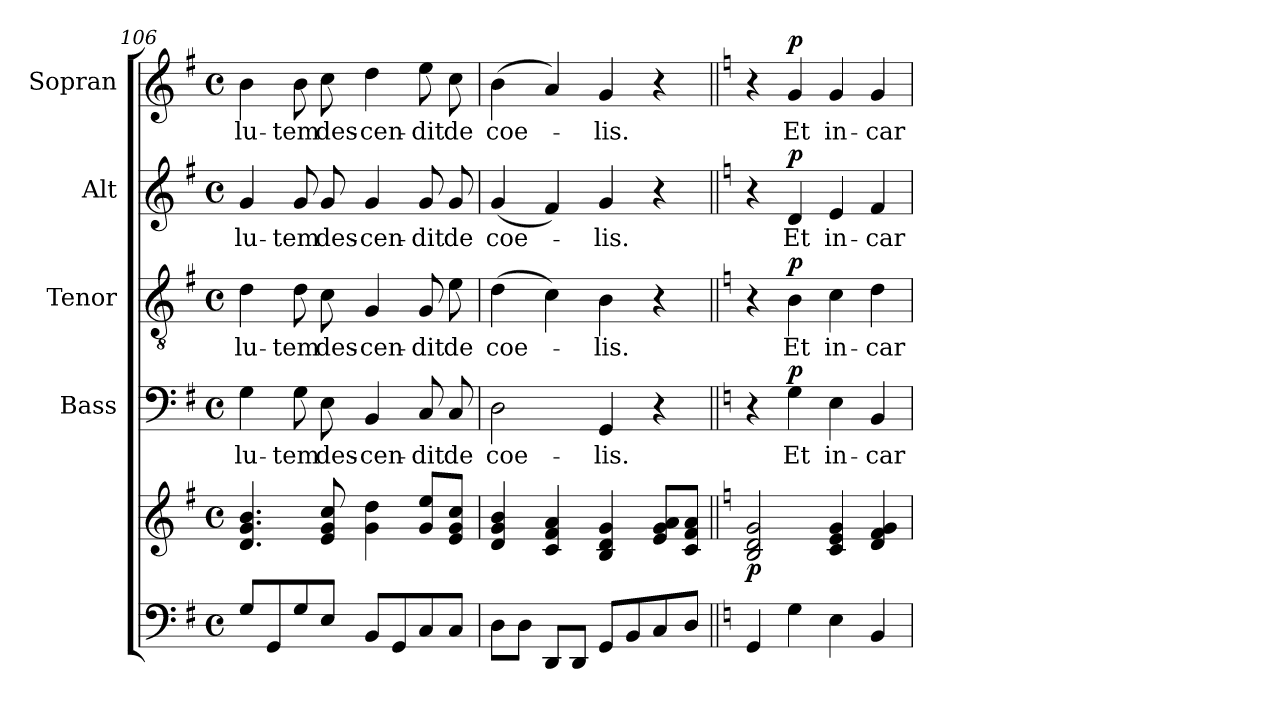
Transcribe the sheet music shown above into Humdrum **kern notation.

**kern	**kern	**dynam	**kern	**text	**dynam	**kern	**text	**dynam	**kern	**text	**dynam	**kern	**text	**dynam
*part5	*part5	*part5	*part4	*part4	*part4	*part3	*part3	*part3	*part2	*part2	*part2	*part1	*part1	*part1
*staff6	*staff5	*staff5/6	*staff4	*staff4	*staff4	*staff3	*staff3	*staff3	*staff2	*staff2	*staff2	*staff1	*staff1	*staff1
*	*	*	*I"Bass	*	*	*I"Tenor	*	*	*I"Alt	*	*	*I"Sopran	*	*
*	*	*	*I'B.	*	*	*I'T.	*	*	*I'A.	*	*	*I'S.	*	*
*clefF4	*clefG2	*	*clefF4	*	*	*clefGv2	*	*	*clefG2	*	*	*clefG2	*	*
*k[f#]	*k[f#]	*	*k[f#]	*	*	*k[f#]	*	*	*k[f#]	*	*	*k[f#]	*	*
*G:	*G:	*	*G:	*	*	*G:	*	*	*G:	*	*	*G:	*	*
*M4/4	*M4/4	*	*M4/4	*	*	*M4/4	*	*	*M4/4	*	*	*M4/4	*	*
*met(c)	*met(c)	*	*met(c)	*	*	*met(c)	*	*	*met(c)	*	*	*met(c)	*	*
=106	=106	=106	=106	=106	=106	=106	=106	=106	=106	=106	=106	=106	=106	=106
!	!	!	!	!LO:LY:b	!	!	!LO:LY:b	!	!	!LO:LY:b	!	!	!LO:LY:b	!
8G/L	4.d/ 4.g/ 4.b/	.	4G\	-lu-	.	4d\	-lu-	.	4g/	-lu-	.	4b\	-lu-	.
8GG/	.	.	.	.	.	.	.	.	.	.	.	.	.	.
!	!	!	!	!LO:LY:b	!	!	!LO:LY:b	!	!	!LO:LY:b	!	!	!LO:LY:b	!
8G/	.	.	8G\	-tem	.	8d\	-tem	.	8g/	-tem	.	8b\	-tem	.
!	!	!	!	!LO:LY:b	!	!	!LO:LY:b	!	!	!LO:LY:b	!	!	!LO:LY:b	!
8E/J	8e/ 8g/ 8cc/	.	8E\	des-	.	8c\	des-	.	8g/	des-	.	8cc\	des-	.
!	!	!	!	!LO:LY:b	!	!	!LO:LY:b	!	!	!LO:LY:b	!	!	!LO:LY:b	!
8BB/L	4g\ 4dd\	.	4BB/	-cen-	.	4G/	-cen-	.	4g/	-cen-	.	4dd\	-cen-	.
8GG/	.	.	.	.	.	.	.	.	.	.	.	.	.	.
!	!	!	!	!LO:LY:b	!	!	!LO:LY:b	!	!	!LO:LY:b	!	!	!LO:LY:b	!
8C/	8g/ 8ee/L	.	8C/	-dit	.	8G/	-dit	.	8g/	-dit	.	8ee\	-dit	.
!	!	!	!	!LO:LY:b	!	!	!LO:LY:b	!	!	!LO:LY:b	!	!	!LO:LY:b	!
8C/J	8e/ 8g/ 8cc/J	.	8C/	de	.	8e\	de	.	8g/	de	.	8cc\	de	.
!!LO:LB:g=z
=107	=107	=107	=107	=107	=107	=107	=107	=107	=107	=107	=107	=107	=107	=107
!	!	!	!	!LO:LY:b	!	!	!LO:LY:b	!	!	!LO:LY:b	!	!	!LO:LY:b	!
8D\L	4d/ 4g/ 4b/	.	2D\	coe-	.	(>4d\	coe-	.	(<4g/	coe-	.	(>4b\	coe-	.
8D\J	.	.	.	.	.	.	.	.	.	.	.	.	.	.
8DD/L	4c/ 4f#/ 4a/	.	.	.	.	4c\)	.	.	4f#/)	.	.	4a/)	.	.
8DD/J	.	.	.	.	.	.	.	.	.	.	.	.	.	.
!	!	!	!	!LO:LY:b	!	!	!LO:LY:b	!	!	!LO:LY:b	!	!	!LO:LY:b	!
8GG/L	4B/ 4d/ 4g/	.	4GG/	-lis.	.	4B\	-lis.	.	4g/	-lis.	.	4g/	-lis.	.
8BB/	.	.	.	.	.	.	.	.	.	.	.	.	.	.
8C/	8e/ 8g/ 8a/L	.	4r	.	.	4r	.	.	4r	.	.	4r	.	.
8D/J	8c/ 8f#/ 8a/J	.	.	.	.	.	.	.	.	.	.	.	.	.
=108||	=108||	=108||	=108||	=108||	=108||	=108||	=108||	=108||	=108||	=108||	=108||	=108||	=108||	=108||
*k[]	*k[]	*	*k[]	*	*	*k[]	*	*	*k[]	*	*	*k[]	*	*
*C:	*C:	*	*C:	*	*	*C:	*	*	*C:	*	*	*C:	*	*
!	!	!LO:DY:b	!	!	!	!	!	!	!	!	!	!	!	!
4GG/	2B/ 2d/ 2g/	p	4r	.	.	4r	.	.	4r	.	.	4r	.	.
!	!	!	!	!LO:LY:b	!LO:DY:a	!	!LO:LY:b	!LO:DY:a	!	!LO:LY:b	!LO:DY:a	!	!LO:LY:b	!LO:DY:a
4G\	.	.	4G\	Et	p	4B\	Et	p	4d/	Et	p	4g/	Et	p
!	!	!	!	!LO:LY:b	!	!	!LO:LY:b	!	!	!LO:LY:b	!	!	!LO:LY:b	!
4E\	4c/ 4e/ 4g/	.	4E\	in-	.	4c\	in-	.	4e/	in-	.	4g/	in-	.
!	!	!	!	!LO:LY:b	!	!	!LO:LY:b	!	!	!LO:LY:b	!	!	!LO:LY:b	!
4BB/	4d/ 4f/ 4g/	.	4BB/	-car-	.	4d\	-car-	.	4f/	-car-	.	4g/	-car-	.
=	=	=	=	=	=	=	=	=	=	=	=	=	=	=
*-	*-	*-	*-	*-	*-	*-	*-	*-	*-	*-	*-	*-	*-	*-
